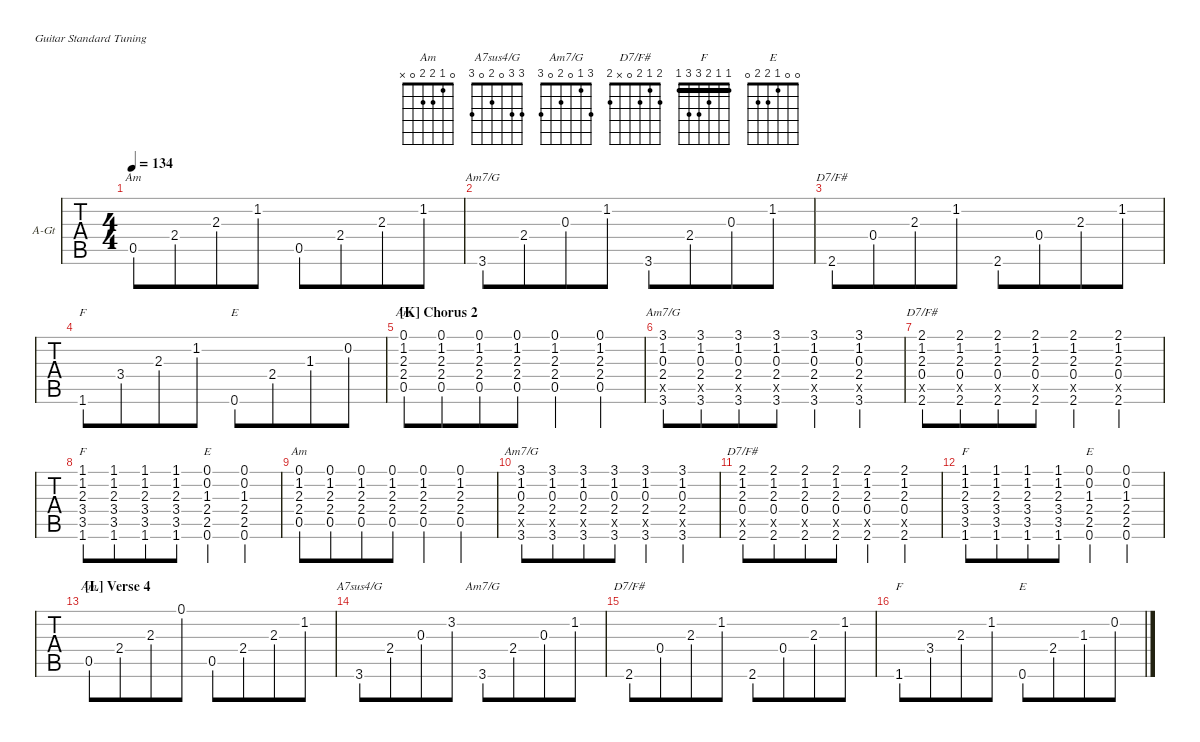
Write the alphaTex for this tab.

\hideDynamics
\bracketExtendMode nobrackets
\firstSystemTrackNameOrientation horizontal
\otherSystemsTrackNameOrientation horizontal
\track ("A.Guitar" "A-Gt") {multiBarRest instrument acousticguitarsteel}
\staff {tabs}
\tuning (E4 B3 G3 D3 A2 E2)
\chord ("Am" 0 1 2 2 0 x)
\chord ("A7sus4/G" 3 3 0 2 0 3)
\chord ("Am7/G" 0 1 0 2 0 3)
\chord ("D7/F#" x 1 2 0 0 2)
\chord ("F" 1 1 2 3 3 1) {barre (1 1)}
\chord ("E" 0 0 1 2 2 0)
\chord ("Am7/G" 3 1 0 2 0 3)
\chord ("D7/F#" 2 1 2 0 x 2)
\ts (4 4)
\tempo 134
\clef g2
\ks aminor
0.5.8{ch "Am" dy mf beam merge} 2.4.8{beam merge} 2.3.8{beam merge} 1.2.8 0.5.8{beam merge} 2.4.8{beam merge} 2.3.8{beam merge} 1.2.8 |
3.6.8{ch "Am7/G" beam merge} 2.4.8{beam merge} 0.3.8{beam merge} 1.2.8 3.6.8{beam merge} 2.4.8{beam merge} 0.3.8{beam merge} 1.2.8 |
2.6.8{ch "D7/F#" beam merge} 0.4.8{beam merge} 2.3.8{beam merge} 1.2.8 2.6.8{beam merge} 0.4.8{beam merge} 2.3.8{beam merge} 1.2.8 |
1.6.8{ch "F" beam merge} 3.4.8{beam merge} 2.3.8{beam merge} 1.2.8 0.6.8{ch "E" beam merge} 2.4.8{beam merge} 1.3.8{beam merge} 0.2.8 |
\section ("K" "Chorus 2")
(0.1 1.2 2.3 2.4 0.5).8{ch "Am" beam merge} (0.1 1.2 2.3 2.4 0.5).8{beam merge} (0.1 1.2 2.3 2.4 0.5).8{beam merge} (0.1 1.2 2.3 2.4 0.5).8 (0.1{st} 1.2{st} 2.3{st} 2.4{st} 0.5{st}).4 (0.1{st} 1.2{st} 2.3{st} 2.4{st} 0.5{st}).4 |
(3.1 1.2 0.3 2.4 0.5{x} 3.6).8{ch "Am7/G" beam merge} (3.1 1.2 0.3 2.4 0.5{x} 3.6).8{beam merge} (3.1 1.2 0.3 2.4 0.5{x} 3.6).8{beam merge} (3.1 1.2 0.3 2.4 0.5{x} 3.6).8 (3.1{st} 1.2{st} 0.3{st} 2.4{st} 0.5{st x} 3.6{st}).4 (3.1{st} 1.2{st} 0.3{st} 2.4{st} 0.5{st x} 3.6{st}).4 |
(2.1 1.2 2.3 0.4 0.5{x} 2.6).8{ch "D7/F#" beam merge} (2.1 1.2 2.3 0.4 0.5{x} 2.6).8{beam merge} (2.1 1.2 2.3 0.4 0.5{x} 2.6).8{beam merge} (2.1 1.2 2.3 0.4 0.5{x} 2.6).8 (2.1{st} 1.2{st} 2.3{st} 0.4{st} 0.5{st x} 2.6{st}).4 (2.1{st} 1.2{st} 2.3{st} 0.4{st} 0.5{st x} 2.6{st}).4 |
(1.6 3.5 3.4 2.3 1.2 1.1).8{ch "F" beam merge} (1.6 3.5 3.4 2.3 1.2 1.1).8{beam merge} (1.6 3.5 3.4 2.3 1.2 1.1).8{beam merge} (1.6 3.5 3.4 2.3 1.2 1.1).8 (0.6{st} 2.5{st} 2.4{st} 1.3{st} 0.2{st} 0.1{st}).4{ch "E"} (0.6{st} 2.5{st} 2.4{st} 1.3{st} 0.2{st} 0.1{st}).4 |
(0.1 1.2 2.3 2.4 0.5).8{ch "Am" beam merge} (0.1 1.2 2.3 2.4 0.5).8{beam merge} (0.1 1.2 2.3 2.4 0.5).8{beam merge} (0.1 1.2 2.3 2.4 0.5).8 (0.1{st} 1.2{st} 2.3{st} 2.4{st} 0.5{st}).4 (0.1{st} 1.2{st} 2.3{st} 2.4{st} 0.5{st}).4 |
(3.1 1.2 0.3 2.4 0.5{x} 3.6).8{ch "Am7/G" beam merge} (3.1 1.2 0.3 2.4 0.5{x} 3.6).8{beam merge} (3.1 1.2 0.3 2.4 0.5{x} 3.6).8{beam merge} (3.1 1.2 0.3 2.4 0.5{x} 3.6).8 (3.1{st} 1.2{st} 0.3{st} 2.4{st} 0.5{st x} 3.6{st}).4 (3.1{st} 1.2{st} 0.3{st} 2.4{st} 0.5{st x} 3.6{st}).4 |
(2.1 1.2 2.3 0.4 0.5{x} 2.6).8{ch "D7/F#" beam merge} (2.1 1.2 2.3 0.4 0.5{x} 2.6).8{beam merge} (2.1 1.2 2.3 0.4 0.5{x} 2.6).8{beam merge} (2.1 1.2 2.3 0.4 0.5{x} 2.6).8 (2.1{st} 1.2{st} 2.3{st} 0.4{st} 0.5{st x} 2.6{st}).4 (2.1{st} 1.2{st} 2.3{st} 0.4{st} 0.5{st x} 2.6{st}).4 |
(1.6 3.5 3.4 2.3 1.2 1.1).8{ch "F" beam merge} (1.6 3.5 3.4 2.3 1.2 1.1).8{beam merge} (1.6 3.5 3.4 2.3 1.2 1.1).8{beam merge} (1.6 3.5 3.4 2.3 1.2 1.1).8 (0.6{st} 2.5{st} 2.4{st} 1.3{st} 0.2{st} 0.1{st}).4{ch "E"} (0.6{st} 2.5{st} 2.4{st} 1.3{st} 0.2{st} 0.1{st}).4 |
\section ("L" "Verse 4")
0.5.8{ch "Am" beam merge} 2.4.8{beam merge} 2.3.8{beam merge} 0.1.8 0.5.8{beam merge} 2.4.8{beam merge} 2.3.8{beam merge} 1.2.8 |
3.6.8{ch "A7sus4/G" beam merge} 2.4.8{beam merge} 0.3.8{beam merge} 3.2.8 3.6.8{ch "Am7/G" beam merge} 2.4.8{beam merge} 0.3.8{beam merge} 1.2.8 |
2.6.8{ch "D7/F#" beam merge} 0.4.8{beam merge} 2.3.8{beam merge} 1.2.8 2.6.8{beam merge} 0.4.8{beam merge} 2.3.8{beam merge} 1.2.8 |
1.6.8{ch "F" beam merge} 3.4.8{beam merge} 2.3.8{beam merge} 1.2.8 0.6.8{ch "E" beam merge} 2.4.8{beam merge} 1.3.8{beam merge} 0.2.8
